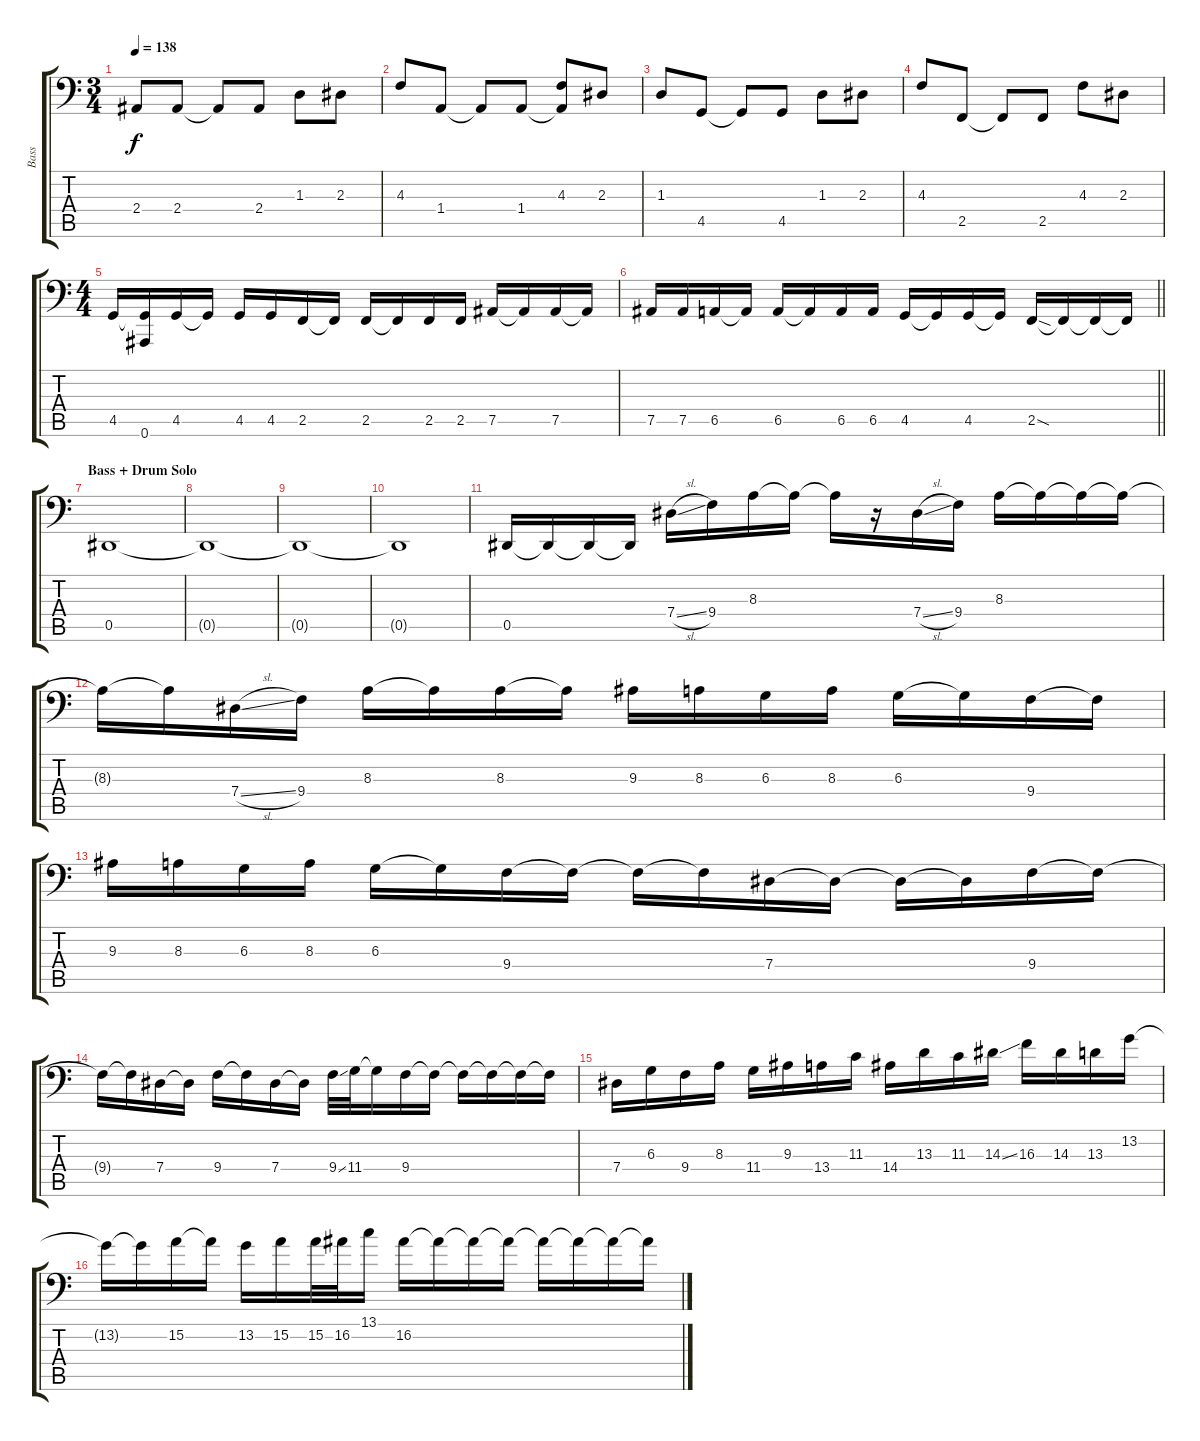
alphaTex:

\track ("Bass" "Bass") {instrument electricbassfinger}
\staff {score tabs}
\tuning (B2 Gb2 Db2 Ab1 Eb1 Bb0) {hide}
\ts (3 4)
\tempo 138
\clef f4
\ks c
2.4.8{dy f} 2.4.8 2.4{t}.8 2.4.8 1.3.8 2.3.8 |
4.3.8 1.4.8 1.4{t}.8 1.4.8 (4.3 1.4{t}).8 2.3.8 |
1.3.8 4.5.8 4.5{t}.8 4.5.8 1.3.8 2.3.8 |
4.3.8 2.5.8 2.5{t}.8 2.5.8 4.3.8 2.3.8 |
\ts (4 4)
4.5.16 (4.5{t} 0.6).16 4.5.16 4.5{t}.16 4.5.16 4.5.16 2.5.16 2.5{t}.16 2.5.16 2.5{t}.16 2.5.16 2.5.16 7.5.16 7.5{t}.16 7.5.16 7.5{t}.16 |
\barLineRight lightlight
7.5.16 7.5.16 6.5.16 6.5{t}.16 6.5.16 6.5{t}.16 6.5.16 6.5.16 4.5.16 4.5{t}.16 4.5.16 4.5{t}.16 2.5{sod}.16 2.5{t}.16 2.5{t}.16 2.5{t}.16 |
\section ("" "Bass + Drum Solo")
0.5.1 |
0.5{t}.1 |
0.5{t}.1 |
0.5{t}.1 |
0.5.16 0.5{t}.16 0.5{t}.16 0.5{t}.16 7.4{sl}.16 9.4.16 8.3.16 8.3{t}.16 8.3{t}.16 r.16 7.4{sl}.16 9.4.16 8.3.16 8.3{t}.16 8.3{t}.16 8.3{t}.16 |
8.3{t}.16 8.3{t}.16 7.4{sl}.16 9.4.16 8.3.16 8.3{t}.16 8.3.16 8.3{t}.16 9.3.16 8.3.16 6.3.16 8.3.16 6.3.16 6.3{t}.16 9.4.16 9.4{t}.16 |
9.3.16 8.3.16 6.3.16 8.3.16 6.3.16 6.3{t}.16 9.4.16 9.4{t}.16 9.4{t}.16 9.4{t}.16 7.4.16 7.4{t}.16 7.4{t}.16 7.4{t}.16 9.4.16 9.4{t}.16 |
9.4{t}.16 9.4{t}.16 7.4.16 7.4{t}.16 9.4.16 9.4{t}.16 7.4.16 7.4{t}.16 9.4{ss}.32 11.4.32 11.4{t}.16 9.4.16 9.4{t}.16 9.4{t}.16 9.4{t}.16 9.4{t}.16 9.4{t}.16 |
7.4.16 6.3.16 9.4.16 8.3.16 11.4.16 9.3.16 13.4.16 11.3.16 14.4.16 13.3.16 11.3.16 14.3{ss}.16 16.3.16 14.3.16 13.3.16 13.2.16 |
13.2{t}.16 13.2{t}.16 15.2.16 15.2{t}.16 13.2.16 15.2.16 15.2.32 16.2.32 13.1.16 16.2.16 16.2{t}.16 16.2{t}.16 16.2{t}.16 16.2{t}.16 16.2{t}.16 16.2{t}.16 16.2{t}.16
